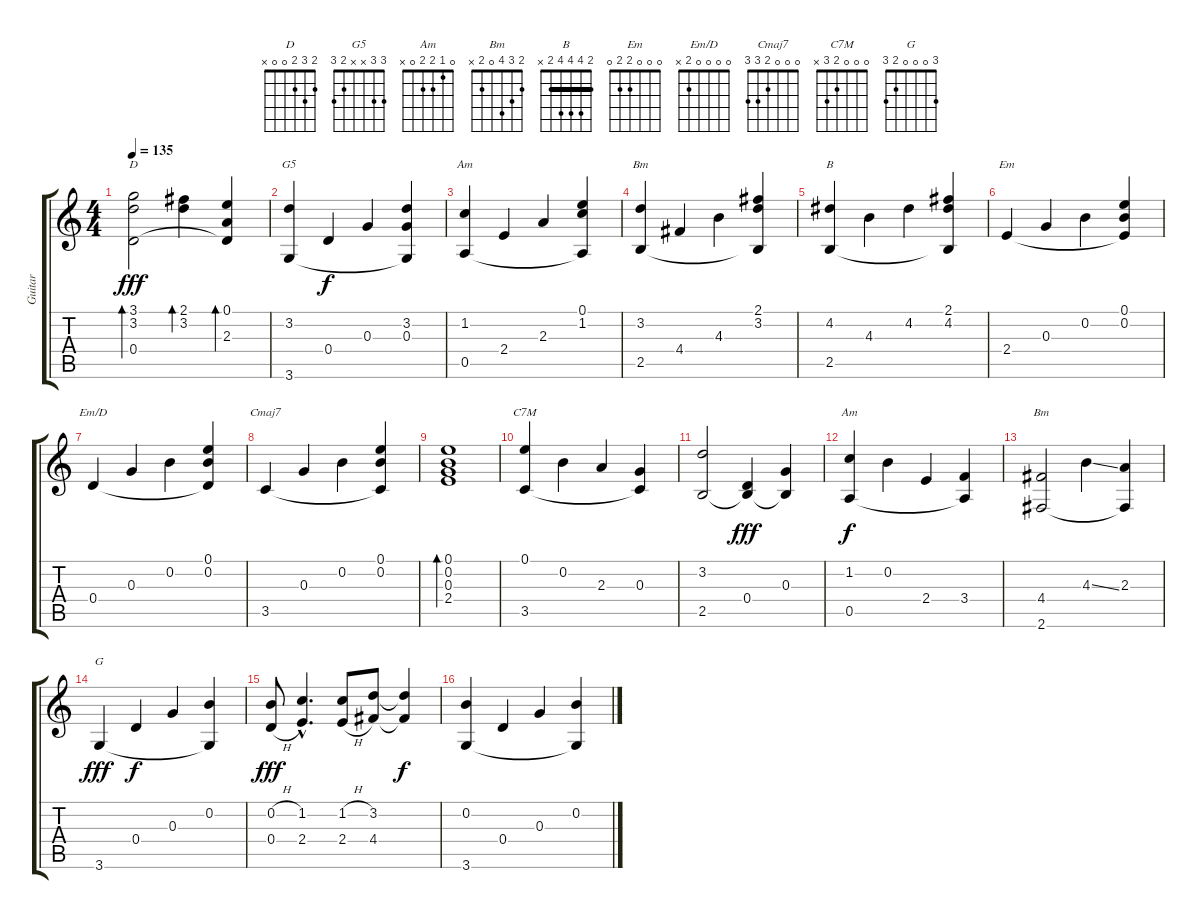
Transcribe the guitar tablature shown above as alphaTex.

\track ("Guitar" "Guitar") {instrument acousticguitarnylon}
\staff {score tabs}
\tuning (E4 B3 G3 D3 A2 E2) {hide}
\chord ("D" 2 3 2 0 0 x)
\chord ("G5" 3 3 x x 2 3)
\chord ("Am" 0 1 2 2 0 0)
\chord ("Bm" 2 3 4 4 2 x) {barre 2}
\chord ("B" 2 4 4 4 2 x) {barre 2}
\chord ("Em" 0 0 0 2 2 0)
\chord ("Em/D" 0 0 0 0 2 x)
\chord ("Cmaj7" 0 0 0 2 3 3)
\chord ("C7M" 0 0 0 2 3 x)
\chord ("Am" 0 1 2 2 0 x)
\chord ("Bm" 2 3 4 0 2 x)
\chord ("G" 3 0 0 0 2 3)
\ts (4 4)
\tempo 135
\clef g2
\ks c
(3.1 3.2 0.4).2{bd 120 ch "D" dy fff} (2.1 3.2).4{bd 240} (0.1 2.3 0.4{t}).4{bd 240} |
(3.2 3.6).4{ch "G5"} 0.4.4{dy f} 0.3.4 (3.2 0.3 3.6{t}).4 |
(1.2 0.5).4{ch "Am"} 2.4.4 2.3.4 (0.1 1.2 0.5{t}).4 |
(3.2 2.5).4{ch "Bm"} 4.4.4 4.3.4 (2.1 3.2 2.5{t}).4 |
(4.2 2.5).4{ch "B"} 4.3.4 4.2.4 (2.1 4.2 2.5{t}).4 |
2.4.4{ch "Em"} 0.3.4 0.2.4 (0.1 0.2 2.4{t}).4 |
0.4.4{ch "Em/D"} 0.3.4 0.2.4 (0.1 0.2 0.4{t}).4 |
3.5.4{ch "Cmaj7"} 0.3.4 0.2.4 (0.1 0.2 3.5{t}).4 |
(0.1 0.2 0.3 2.4).1{bd 120} |
(0.1 3.5).4{ch "C7M"} 0.2.4 2.3.4 (0.3 3.5{t}).4 |
(3.2 2.5).2 (0.4 2.5{t}).4{dy fff} (0.3 2.5{t}).4 |
(1.2 0.5).4{ch "Am" dy f} 0.2.4 2.4.4 (3.4 0.5{t}).4 |
(4.4 2.6).2{ch "Bm"} 4.3{ss}.4 (2.3 2.6{t}).4 |
3.6.4{ch "G" dy fff} 0.4.4{dy f} 0.3.4 (0.2 3.6{t}).4 |
(0.2{h} 0.4{h}).8{dy fff} (1.2{hac} 2.4{hac}).4{d} (1.2{h} 2.4{h}).8 (3.2 4.4).8 (3.2{t} 4.4{t}).4{dy f} |
(0.2 3.6).4 0.4.4 0.3.4 (0.2 3.6{t}).4
